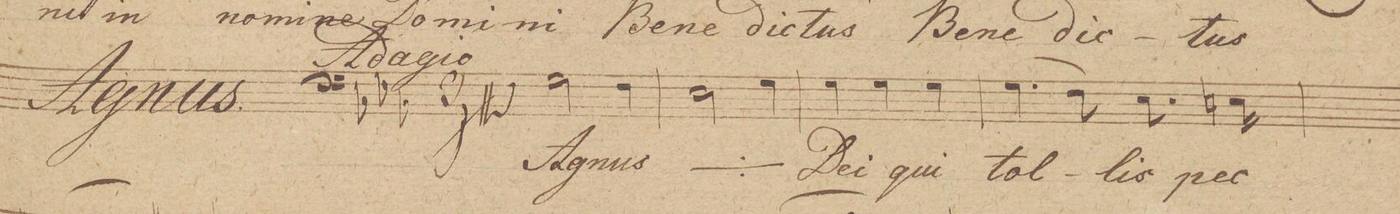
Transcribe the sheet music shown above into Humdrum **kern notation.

**kern	**text	**dynam
*I"Baſso 1mo	*	*
*clefF4	*	*
*k[b-e-a-]	*	*
*M3/4	*	*
*2\right	*	*
2G\	A-	.
4F\	-gnus	.
=2	=2	=2
*	*ij	*
2E-\	A-	.
4G\	-gnus	.
*	*Xij	*
=3	=3	=3
4G\	De-	.
4G\	-i	.
4G\	qui	.
=4	=4	=4
(4.G\	tol-	.
8F\)	.	.
8.E-\	-lis	.
16En\	pec-	.
=5	=5	=5
*-	*-	*-
